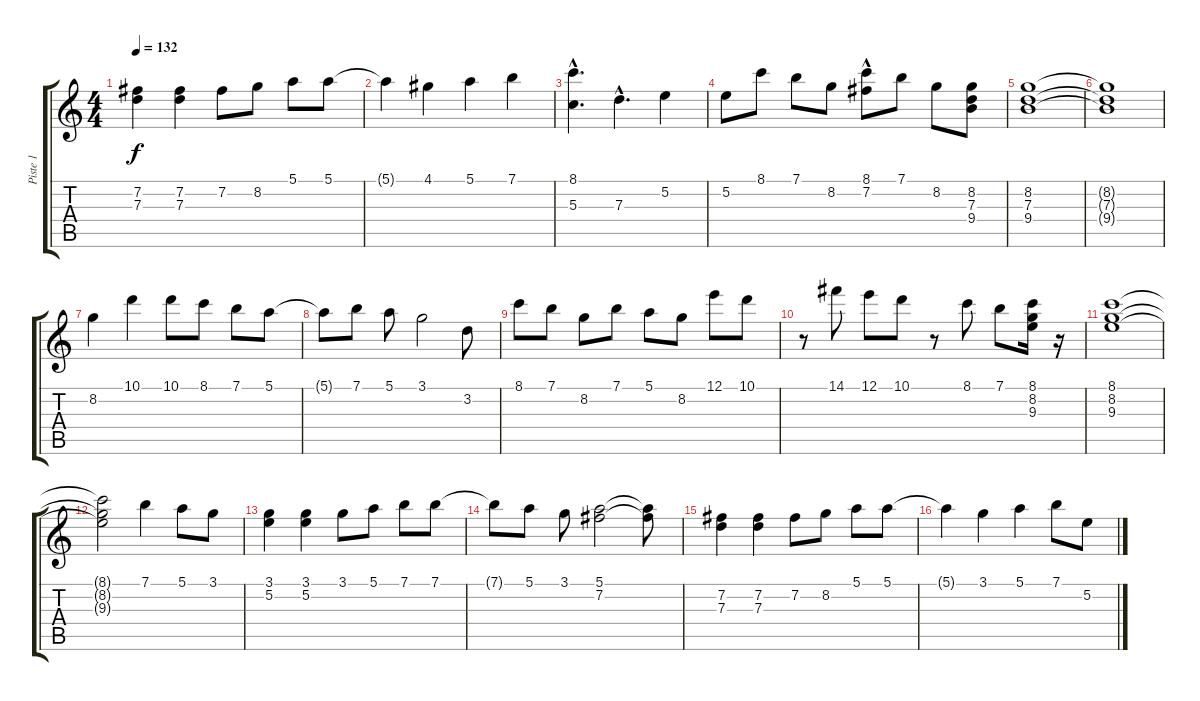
\track ("Piste 1" "Piste 1") {instrument acousticguitarsteel}
\staff {score tabs}
\tuning (E4 B3 G3 D3 A2 E2) {hide}
\ts (4 4)
\tempo 132
\clef g2
\ks c
(7.2 7.3).4{dy f} (7.2 7.3).4 7.2.8 8.2.8 5.1.8 5.1.8 |
5.1{t}.4 4.1.4 5.1.4 7.1.4 |
(8.1 5.3{hac}).4{d} 7.3{hac}.4{d} 5.2.4 |
5.2.8 8.1.8 7.1.8 8.2.8 (8.1 7.2{hac}).8 7.1.8 8.2.8 (8.2 7.3 9.4).8 |
(8.2 7.3 9.4).1 |
(8.2{t} 7.3{t} 9.4{t}).1 |
8.2.4 10.1.4 10.1.8 8.1.8 7.1.8 5.1.8 |
5.1{t}.8 7.1.8 5.1.8 3.1.2 3.2.8 |
8.1.8 7.1.8 8.2.8 7.1.8 5.1.8 8.2.8 12.1.8 10.1.8 |
r.8 14.1.8 12.1.8 10.1.8 r.8 8.1.8 7.1.8 (8.1 8.2 9.3).16 r.16 |
(8.1 8.2 9.3).1 |
(8.1{t} 8.2{t} 9.3{t}).2 7.1.4 5.1.8 3.1.8 |
(3.1 5.2).4 (3.1 5.2).4 3.1.8 5.1.8 7.1.8 7.1.8 |
7.1{t}.8 5.1.8 3.1.8 (5.1 7.2).2 (5.1{t} 7.2{t}).8 |
(7.2 7.3).4 (7.2 7.3).4 7.2.8 8.2.8 5.1.8 5.1.8 |
5.1{t}.4 3.1.4 5.1.4 7.1.8 5.2.8
